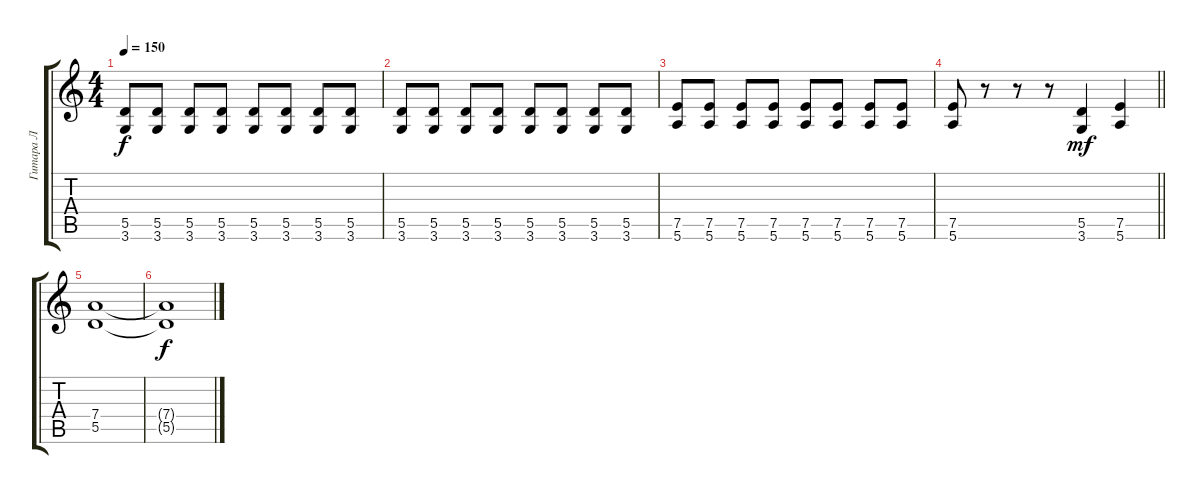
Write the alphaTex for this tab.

\track ("Гитара Л" "Гитара Л") {instrument distortionguitar}
\staff {score tabs}
\tuning (E4 B3 G3 D3 A2 E2) {hide}
\ts (4 4)
\tempo 150
\clef g2
\ks c
(5.5 3.6).8{dy f} (5.5 3.6).8 (5.5 3.6).8 (5.5 3.6).8 (5.5 3.6).8 (5.5 3.6).8 (5.5 3.6).8 (5.5 3.6).8 |
(5.5 3.6).8 (5.5 3.6).8 (5.5 3.6).8 (5.5 3.6).8 (5.5 3.6).8 (5.5 3.6).8 (5.5 3.6).8 (5.5 3.6).8 |
(7.5 5.6).8 (7.5 5.6).8 (7.5 5.6).8 (7.5 5.6).8 (7.5 5.6).8 (7.5 5.6).8 (7.5 5.6).8 (7.5 5.6).8 |
\barLineRight lightlight
(7.5 5.6).8 r.8 r.8 r.8 (5.5 3.6).4{dy mf} (7.5 5.6).4 |
(7.4 5.5).1 |
(7.4{t} 5.5{t}).1{dy f}
